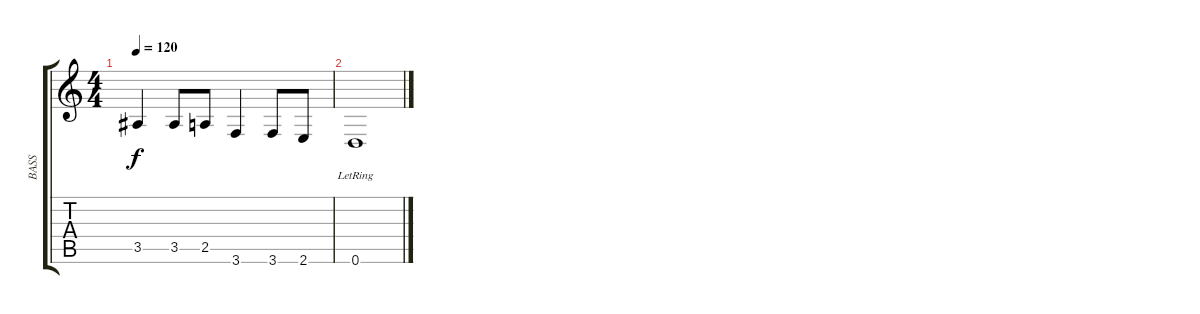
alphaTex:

\track ("BASS" "BASS") {instrument electricbassfinger}
\staff {score tabs}
\tuning (D4 A3 F3 C3 G2 D2) {hide}
\ts (4 4)
\tempo 120
\clef g2
\ks c
3.5.4{dy f} 3.5.8 2.5.8 3.6.4 3.6.8 2.6.8 |
0.6{lr}.1
